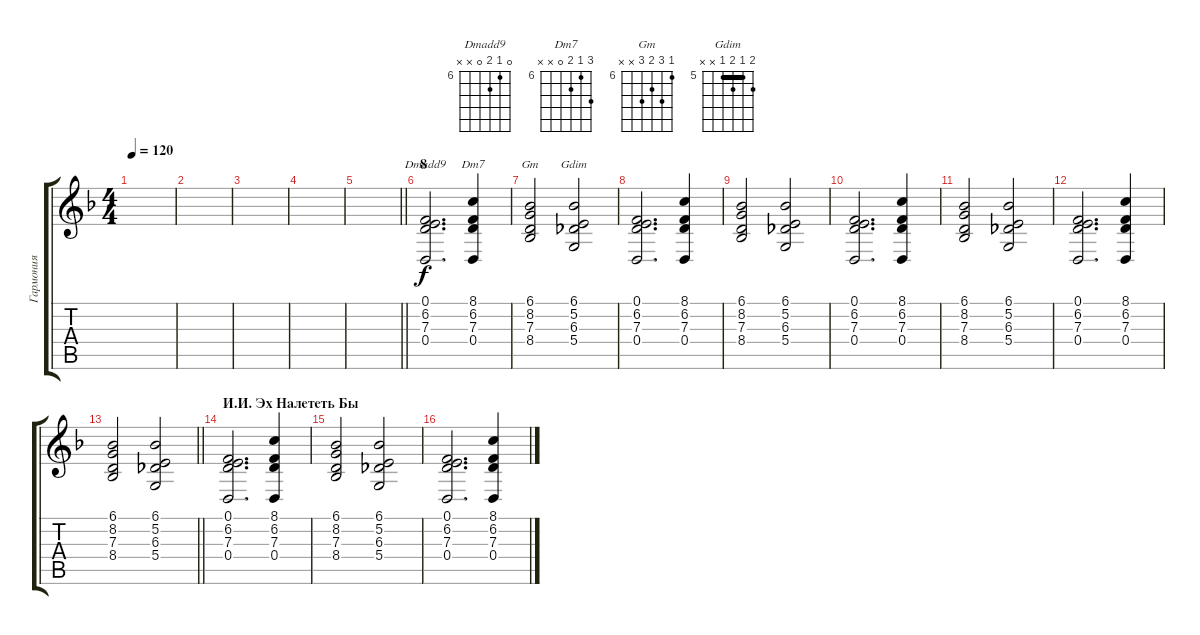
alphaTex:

\track ("Гармония" "Гармония") {instrument orchestralharp}
\staff {score tabs}
\tuning (E4 B3 G3 D3 A2 E2) {hide}
\chord ("Dmadd9" 0 6 7 0 x x) {firstfret 6}
\chord ("Dm7" 8 6 7 0 x x) {firstfret 6}
\chord ("Gm" 6 8 7 8 x x) {firstfret 6}
\chord ("Gdim" 6 5 6 5 x x) {firstfret 5 barre 5}
\ts (4 4)
\tempo 120
\clef g2
\ks dminor
|
|
|
|
\barLineRight lightlight
|
\section ("" "8")
(0.1 6.2 7.3 0.4).2{d ch "Dmadd9"} (8.1 6.2 7.3 0.4).4{ch "Dm7"} |
(6.1 8.2 7.3 8.4).2{ch "Gm"} (6.1 5.2 6.3 5.4).2{ch "Gdim"} |
(0.1 6.2 7.3 0.4).2{d} (8.1 6.2 7.3 0.4).4 |
(6.1 8.2 7.3 8.4).2 (6.1 5.2 6.3 5.4).2 |
(0.1 6.2 7.3 0.4).2{d} (8.1 6.2 7.3 0.4).4 |
(6.1 8.2 7.3 8.4).2 (6.1 5.2 6.3 5.4).2 |
(0.1 6.2 7.3 0.4).2{d} (8.1 6.2 7.3 0.4).4 |
\barLineRight lightlight
(6.1 8.2 7.3 8.4).2 (6.1 5.2 6.3 5.4).2 |
\section ("" "И.И. Эх Налететь Бы")
(0.1 6.2 7.3 0.4).2{d} (8.1 6.2 7.3 0.4).4 |
(6.1 8.2 7.3 8.4).2 (6.1 5.2 6.3 5.4).2 |
(0.1 6.2 7.3 0.4).2{d} (8.1 6.2 7.3 0.4).4
